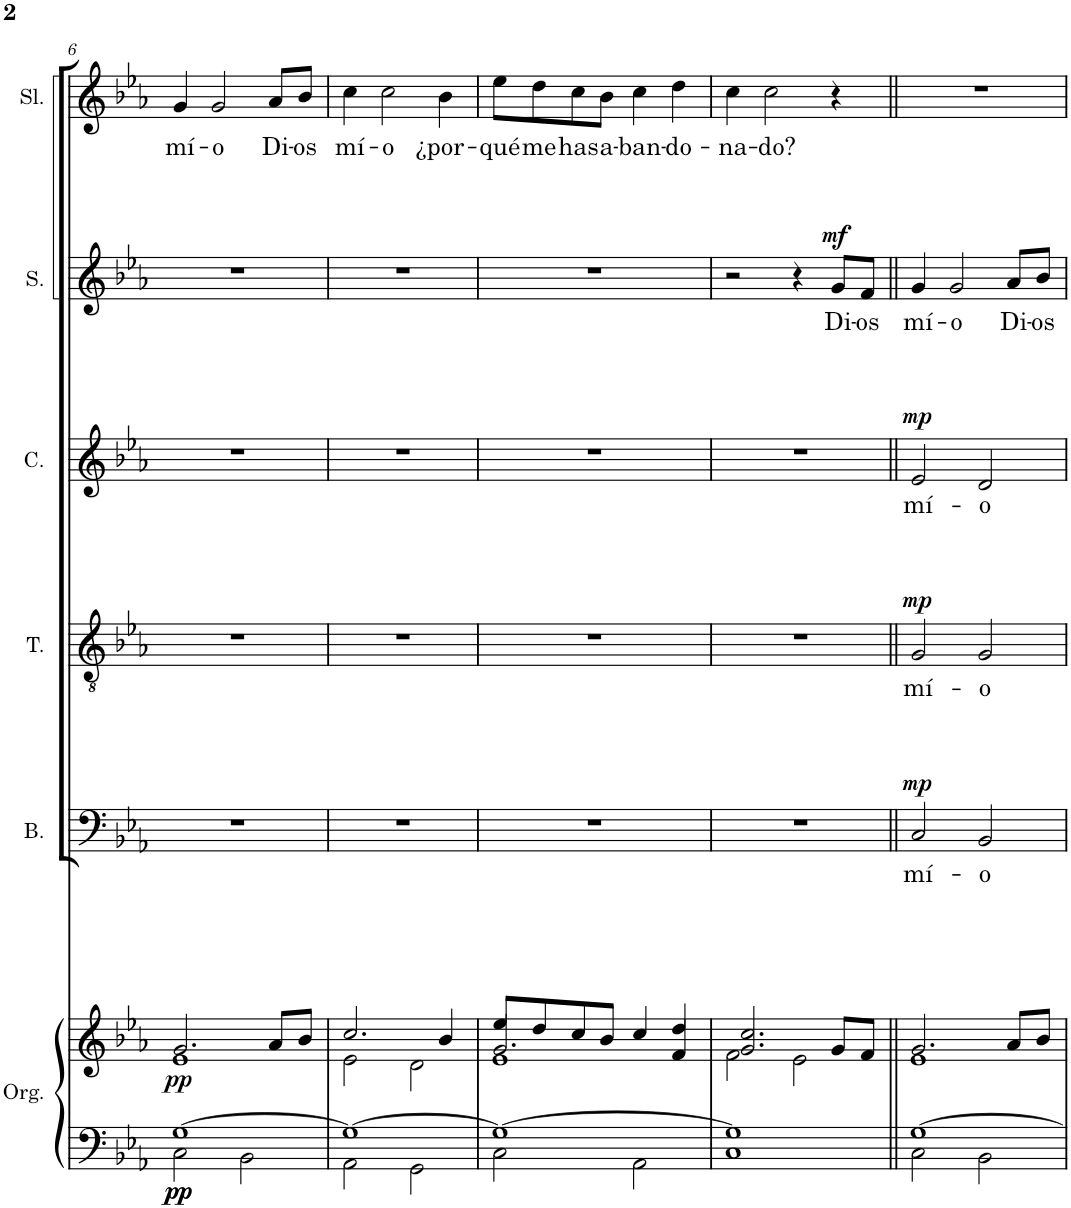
**kern	**kern	**dynam	**kern	**text	**dynam	**kern	**text	**dynam	**kern	**text	**dynam	**kern	**text	**dynam	**kern	**text
*part6	*part6	*part6	*part5	*part5	*part5	*part4	*part4	*part4	*part3	*part3	*part3	*part2	*part2	*part2	*part1	*part1
*staff7	*staff6	*staff6/7	*staff5	*staff5	*staff5	*staff4	*staff4	*staff4	*staff3	*staff3	*staff3	*staff2	*staff2	*staff2	*staff1	*staff1
*I"Órgano	*	*	*I"Bajo	*	*	*I"Tenor	*	*	*I"Contralto	*	*	*I"Soprano	*	*	*I"Solista	*
*	*	*	*I'B.	*	*	*I'T.	*	*	*I'C.	*	*	*I'S.	*	*	*I'Sl.	*
!!LO:PB:g=z
*clefF4	*clefG2	*	*clefF4	*	*	*clefGv2	*	*	*clefG2	*	*	*clefG2	*	*	*clefG2	*
*k[b-e-a-]	*k[b-e-a-]	*	*k[b-e-a-]	*	*	*k[b-e-a-]	*	*	*k[b-e-a-]	*	*	*k[b-e-a-]	*	*	*k[b-e-a-]	*
*M4/4	*M4/4	*	*M4/4	*	*	*M4/4	*	*	*M4/4	*	*	*M4/4	*	*	*M4/4	*
=6	=6	=6	=6	=6	=6	=6	=6	=6	=6	=6	=6	=6	=6	=6	=6	=6
*^	*^	*	*	*	*	*	*	*	*	*	*	*	*	*	*	*
!	!	!	!	!LO:DY:b=2	!	!	!	!	!	!	!	!	!	!	!	!	!	!LO:LY:b
!	!	!	!	!LO:DY:n=1:b=2	!	!	!	!	!	!	!	!	!	!	!	!	!	!
!	!	!	!	!LO:DY:n=2:b	!	!	!	!	!	!	!	!	!	!	!	!	!	!
[1G	2C\	2.g/	1e-	pp pp pp	1r	.	.	1r	.	.	1r	.	.	1r	.	.	4g/	mí-
!	!	!	!	!	!	!	!	!	!	!	!	!	!	!	!	!	!	!LO:LY:b
.	.	.	.	.	.	.	.	.	.	.	.	.	.	.	.	.	2g/	-o
.	2BB-\	.	.	.	.	.	.	.	.	.	.	.	.	.	.	.	.	.
!	!	!	!	!	!	!	!	!	!	!	!	!	!	!	!	!	!	!LO:LY:b
.	.	8a-/L	.	.	.	.	.	.	.	.	.	.	.	.	.	.	8a-/L	Di-
!	!	!	!	!	!	!	!	!	!	!	!	!	!	!	!	!	!	!LO:LY:b
.	.	8b-/J	.	.	.	.	.	.	.	.	.	.	.	.	.	.	8b-/J	-os
=7	=7	=7	=7	=7	=7	=7	=7	=7	=7	=7	=7	=7	=7	=7	=7	=7	=7	=7
!	!	!	!	!	!	!	!	!	!	!	!	!	!	!	!	!	!	!LO:LY:b
1G_	2AA-\	2.cc/	2e-\	.	1r	.	.	1r	.	.	1r	.	.	1r	.	.	4cc\	mí-
!	!	!	!	!	!	!	!	!	!	!	!	!	!	!	!	!	!	!LO:LY:b
.	.	.	.	.	.	.	.	.	.	.	.	.	.	.	.	.	2cc\	-o
.	2GG\	.	2d\	.	.	.	.	.	.	.	.	.	.	.	.	.	.	.
!	!	!	!	!	!	!	!	!	!	!	!	!	!	!	!	!	!	!LO:LY:b
.	.	4b-/	.	.	.	.	.	.	.	.	.	.	.	.	.	.	4b-\	¿por-
=8	=8	=8	=8	=8	=8	=8	=8	=8	=8	=8	=8	=8	=8	=8	=8	=8	=8	=8
*	*	*	*^	*	*	*	*	*	*	*	*	*	*	*	*	*	*	*
!	!	!	!	!	!	!	!	!	!	!	!	!	!	!	!	!	!	!	!LO:LY:b
1G_	2C\	8ee-/L	1e-	2.g/	.	1r	.	.	1r	.	.	1r	.	.	1r	.	.	8ee-\L	-qué
!	!	!	!	!	!	!	!	!	!	!	!	!	!	!	!	!	!	!	!LO:LY:b
.	.	8dd/	.	.	.	.	.	.	.	.	.	.	.	.	.	.	.	8dd\	me
!	!	!	!	!	!	!	!	!	!	!	!	!	!	!	!	!	!	!	!LO:LY:b
.	.	8cc/	.	.	.	.	.	.	.	.	.	.	.	.	.	.	.	8cc\	has
!	!	!	!	!	!	!	!	!	!	!	!	!	!	!	!	!	!	!	!LO:LY:b
.	.	8b-/J	.	.	.	.	.	.	.	.	.	.	.	.	.	.	.	8b-\J	a-
!	!	!	!	!	!	!	!	!	!	!	!	!	!	!	!	!	!	!	!LO:LY:b
.	2AA-\	4cc/	.	.	.	.	.	.	.	.	.	.	.	.	.	.	.	4cc\	-ban-
!	!	!	!	!	!	!	!	!	!	!	!	!	!	!	!	!	!	!	!LO:LY:b
.	.	4dd/	.	4f/	.	.	.	.	.	.	.	.	.	.	.	.	.	4dd\	-do-
=9	=9	=9	=9	=9	=9	=9	=9	=9	=9	=9	=9	=9	=9	=9	=9	=9	=9	=9	=9
!	!	!	!	!	!	!	!	!	!	!	!	!	!	!	!	!	!	!	!LO:LY:b
*	*	*	*v	*v	*	*	*	*	*	*	*	*	*	*	*	*	*	*	*
1G]	1C	2.g/ 2.cc/	2f\	.	1r	.	.	1r	.	.	1r	.	.	2r	.	.	4cc\	-na-
!	!	!	!	!	!	!	!	!	!	!	!	!	!	!	!	!	!	!LO:LY:b
.	.	.	.	.	.	.	.	.	.	.	.	.	.	.	.	.	2cc\	-do?
.	.	.	2e-\	.	.	.	.	.	.	.	.	.	.	4r	.	.	.	.
!	!	!	!	!	!	!	!	!	!	!	!	!	!	!	!LO:LY:b	!LO:DY:a	!	!
.	.	8g/L	.	.	.	.	.	.	.	.	.	.	.	8g/L	Di-	mf	4r	.
!	!	!	!	!	!	!	!	!	!	!	!	!	!	!	!LO:LY:b	!	!	!
.	.	8f/J	.	.	.	.	.	.	.	.	.	.	.	8f/J	-os	.	.	.
=10||	=10||	=10||	=10||	=10||	=10||	=10||	=10||	=10||	=10||	=10||	=10||	=10||	=10||	=10||	=10||	=10||	=10||	=10||
!	!	!	!	!	!	!LO:LY:b	!LO:DY:a	!	!LO:LY:b	!LO:DY:a	!	!LO:LY:b	!LO:DY:a	!	!LO:LY:b	!	!	!
[1G	2C\	2.g/	1e-	.	2C/	mí-	mp	2G/	mí-	mp	2e-/	mí-	mp	4g/	mí-	.	1r	.
!	!	!	!	!	!	!	!	!	!	!	!	!	!	!	!LO:LY:b	!	!	!
.	.	.	.	.	.	.	.	.	.	.	.	.	.	2g/	-o	.	.	.
!	!	!	!	!	!	!LO:LY:b	!	!	!LO:LY:b	!	!	!LO:LY:b	!	!	!	!	!	!
.	2BB-\	.	.	.	2BB-/	-o	.	2G/	-o	.	2d/	-o	.	.	.	.	.	.
!	!	!	!	!	!	!	!	!	!	!	!	!	!	!	!LO:LY:b	!	!	!
.	.	8a-/L	.	.	.	.	.	.	.	.	.	.	.	8a-/L	Di-	.	.	.
!	!	!	!	!	!	!	!	!	!	!	!	!	!	!	!LO:LY:b	!	!	!
.	.	8b-/J	.	.	.	.	.	.	.	.	.	.	.	8b-/J	-os	.	.	.
*v	*v	*	*	*	*	*	*	*	*	*	*	*	*	*	*	*	*	*
*	*v	*v	*	*	*	*	*	*	*	*	*	*	*	*	*	*	*
=	=	=	=	=	=	=	=	=	=	=	=	=	=	=	=	=
*-	*-	*-	*-	*-	*-	*-	*-	*-	*-	*-	*-	*-	*-	*-	*-	*-
